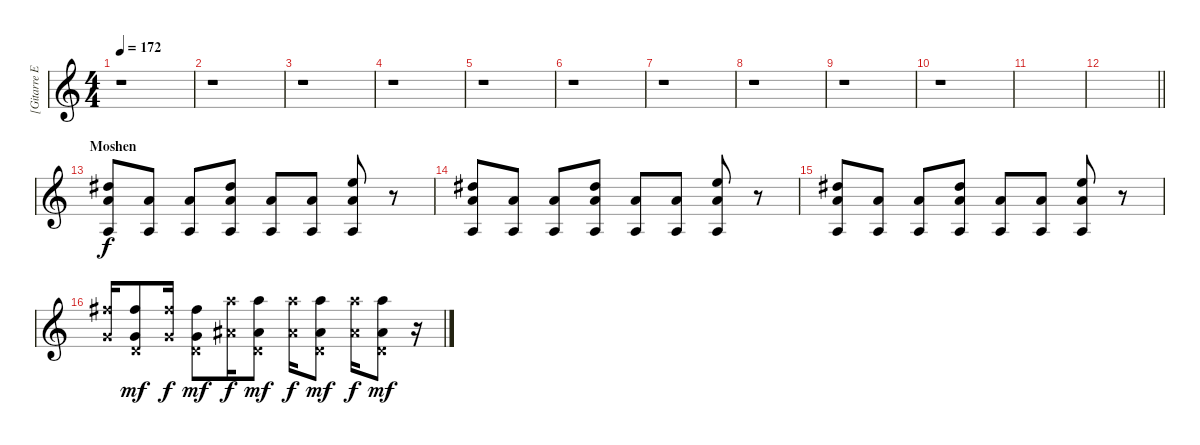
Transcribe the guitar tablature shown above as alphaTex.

\track ("[Gitarre Effekt I]" "[Gitarre E") {instrument overdrivenguitar}
\staff {score}
\tuning (E4 B3 G3 D3 A2 E2) {hide}
\ts (4 4)
\tempo 172
\clef g2
\ks c
r.1{dy f} |
r.1 |
r.1 |
r.1 |
r.1 |
r.1 |
r.1 |
r.1 |
r.1 |
r.1 |
|
\barLineRight lightlight
|
\section ("" "Moshen")
(8.3 7.4 0.5).8{balance 14 instrument distortionguitar} (7.4 0.5).8 (7.4 0.5).8 (8.3 7.4 0.5).8 (7.4 0.5).8 (7.4 0.5).8 (9.3 7.4 0.5).8 r.8 |
(8.3 7.4 0.5).8 (7.4 0.5).8 (7.4 0.5).8 (8.3 7.4 0.5).8 (7.4 0.5).8 (7.4 0.5).8 (9.3 7.4 0.5).8 r.8 |
(8.3 7.4 0.5).8 (7.4 0.5).8 (7.4 0.5).8 (8.3 7.4 0.5).8 (7.4 0.5).8 (7.4 0.5).8 (9.3 7.4 0.5).8 r.8 |
(11.3{x} 10.5{x}).16 (11.3 0.4{x} 10.5).8{dy mf} (11.3{x} 10.5{x}).16{dy f} (11.3 0.4{x} 10.5).8{dy mf} (14.3{x} 13.5{x}).16{dy f} (14.3 0.4{x} 13.5).8{dy mf} (14.3{x} 13.5{x}).16{dy f} (14.3 0.4{x} 13.5).8{dy mf} (14.3{x} 13.5{x}).16{dy f} (14.3 0.4{x} 13.5).8{dy mf} r.16
